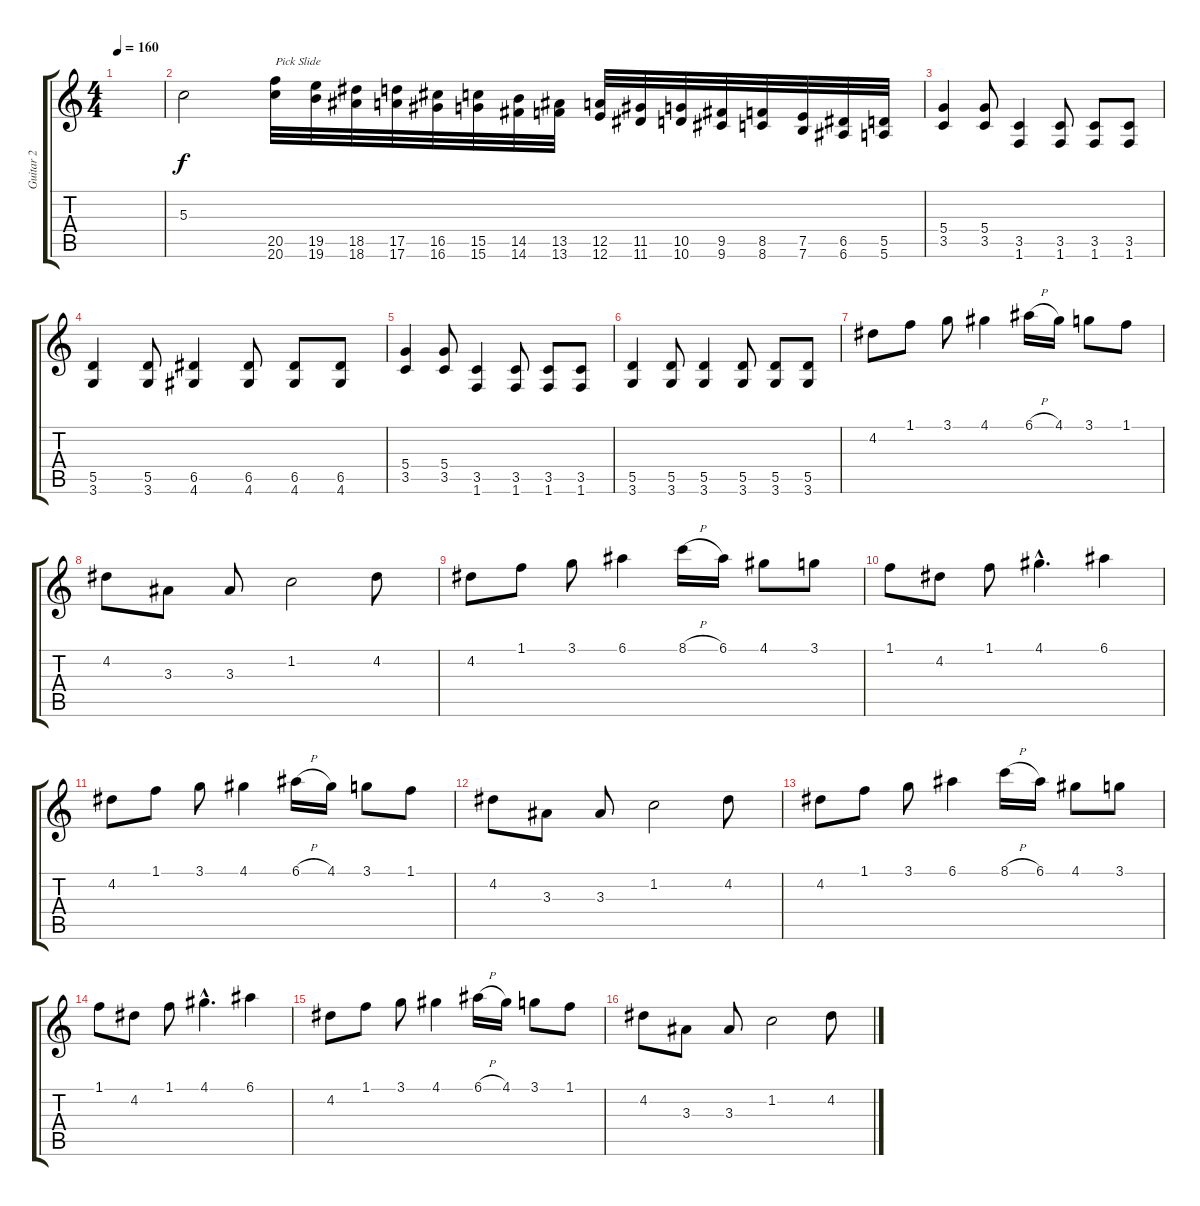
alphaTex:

\track ("Guitar 2" "Guitar 2") {instrument distortionguitar}
\staff {score tabs}
\tuning (E4 B3 G3 D3 A2 E2) {hide}
\ts (4 4)
\tempo 160
\clef g2
\ks c
|
5.3.2 (20.5 20.6).32{txt "Pick Slide" instrument guitarfretnoise} (19.5 19.6).32 (18.5 18.6).32 (17.5 17.6).32 (16.5 16.6).32 (15.5 15.6).32 (14.5 14.6).32 (13.5 13.6).32 (12.5 12.6).32 (11.5 11.6).32 (10.5 10.6).32 (9.5 9.6).32 (8.5 8.6).32 (7.5 7.6).32 (6.5 6.6).32 (5.5 5.6).32 |
(5.4 3.5).4{instrument distortionguitar} (5.4 3.5).8 (3.5 1.6).4 (3.5 1.6).8 (3.5 1.6).8 (3.5 1.6).8 |
(5.5 3.6).4 (5.5 3.6).8 (6.5 4.6).4 (6.5 4.6).8 (6.5 4.6).8 (6.5 4.6).8 |
(5.4 3.5).4 (5.4 3.5).8 (3.5 1.6).4 (3.5 1.6).8 (3.5 1.6).8 (3.5 1.6).8 |
(5.5 3.6).4 (5.5 3.6).8 (5.5 3.6).4 (5.5 3.6).8 (5.5 3.6).8 (5.5 3.6).8 |
4.2.8 1.1.8 3.1.8 4.1.4 6.1{h}.16 4.1.16 3.1.8 1.1.8 |
4.2.8 3.3.8 3.3.8 1.2.2 4.2.8 |
4.2.8 1.1.8 3.1.8 6.1.4 8.1{h}.16 6.1.16 4.1.8 3.1.8 |
1.1.8 4.2.8 1.1.8 4.1{hac}.4{d} 6.1.4 |
4.2.8 1.1.8 3.1.8 4.1.4 6.1{h}.16 4.1.16 3.1.8 1.1.8 |
4.2.8 3.3.8 3.3.8 1.2.2 4.2.8 |
4.2.8 1.1.8 3.1.8 6.1.4 8.1{h}.16 6.1.16 4.1.8 3.1.8 |
1.1.8 4.2.8 1.1.8 4.1{hac}.4{d} 6.1.4 |
4.2.8 1.1.8 3.1.8 4.1.4 6.1{h}.16 4.1.16 3.1.8 1.1.8 |
4.2.8 3.3.8 3.3.8 1.2.2 4.2.8
